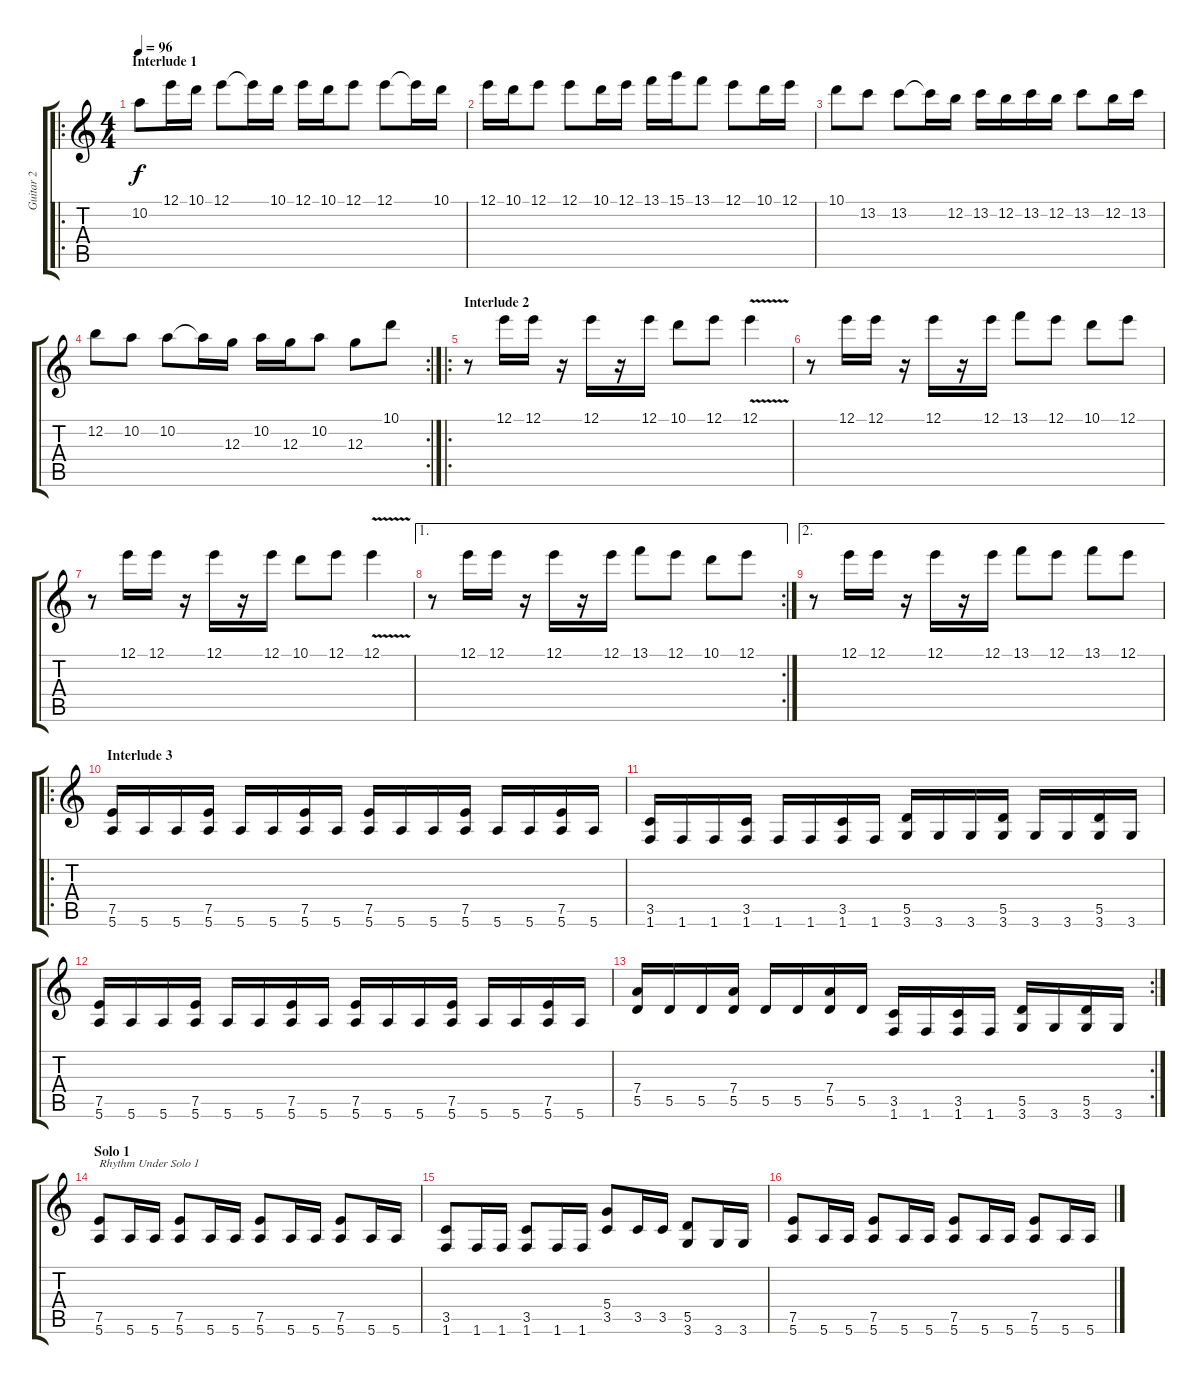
\track ("Guitar 2" "Guitar 2") {instrument overdrivenguitar}
\staff {score tabs}
\tuning (E4 B3 G3 D3 A2 E2) {hide}
\ro
\ts (4 4)
\section ("" "Interlude 1")
\tempo 96
\clef g2
\ks c
10.2.8{dy f} 12.1.16 10.1.16 12.1.8 12.1{t}.16 10.1.16 12.1.16 10.1.16 12.1.8 12.1.8 12.1{t}.16 10.1.16 |
12.1.16 10.1.16 12.1.8 12.1.8 10.1.16 12.1.16 13.1.16 15.1.16 13.1.8 12.1.8 10.1.16 12.1.16 |
10.1.8 13.2.8 13.2.8 13.2{t}.16 12.2.16 13.2.16 12.2.16 13.2.16 12.2.16 13.2.8 12.2.16 13.2.16 |
\rc 2
12.2.8 10.2.8 10.2.8 10.2{t}.16 12.3.16 10.2.16 12.3.16 10.2.8 12.3.8 10.1.8 |
\ro
\section ("" "Interlude 2")
r.8 12.1.16 12.1.16 r.16 12.1.16 r.16 12.1.16 10.1.8 12.1.8 12.1{v}.4 |
r.8 12.1.16 12.1.16 r.16 12.1.16 r.16 12.1.16 13.1.8 12.1.8 10.1.8 12.1.8 |
r.8 12.1.16 12.1.16 r.16 12.1.16 r.16 12.1.16 10.1.8 12.1.8 12.1{v}.4 |
\ae 1
\rc 2
r.8 12.1.16 12.1.16 r.16 12.1.16 r.16 12.1.16 13.1.8 12.1.8 10.1.8 12.1.8 |
\ae 2
r.8 12.1.16 12.1.16 r.16 12.1.16 r.16 12.1.16 13.1.8 12.1.8 13.1.8 12.1.8 |
\ro
\section ("" "Interlude 3")
(7.5 5.6).16 5.6.16 5.6.16 (7.5 5.6).16 5.6.16 5.6.16 (7.5 5.6).16 5.6.16 (7.5 5.6).16 5.6.16 5.6.16 (7.5 5.6).16 5.6.16 5.6.16 (7.5 5.6).16 5.6.16 |
(3.5 1.6).16 1.6.16 1.6.16 (3.5 1.6).16 1.6.16 1.6.16 (3.5 1.6).16 1.6.16 (5.5 3.6).16 3.6.16 3.6.16 (5.5 3.6).16 3.6.16 3.6.16 (5.5 3.6).16 3.6.16 |
(7.5 5.6).16 5.6.16 5.6.16 (7.5 5.6).16 5.6.16 5.6.16 (7.5 5.6).16 5.6.16 (7.5 5.6).16 5.6.16 5.6.16 (7.5 5.6).16 5.6.16 5.6.16 (7.5 5.6).16 5.6.16 |
\rc 2
(7.4 5.5).16 5.5.16 5.5.16 (7.4 5.5).16 5.5.16 5.5.16 (7.4 5.5).16 5.5.16 (3.5 1.6).16 1.6.16 (3.5 1.6).16 1.6.16 (5.5 3.6).16 3.6.16 (5.5 3.6).16 3.6.16 |
\section ("" "Solo 1")
(7.5 5.6).8{txt "Rhythm Under Solo 1"} 5.6.16 5.6.16 (7.5 5.6).8 5.6.16 5.6.16 (7.5 5.6).8 5.6.16 5.6.16 (7.5 5.6).8 5.6.16 5.6.16 |
(3.5 1.6).8 1.6.16 1.6.16 (3.5 1.6).8 1.6.16 1.6.16 (5.4 3.5).8 3.5.16 3.5.16 (5.5 3.6).8 3.6.16 3.6.16 |
(7.5 5.6).8 5.6.16 5.6.16 (7.5 5.6).8 5.6.16 5.6.16 (7.5 5.6).8 5.6.16 5.6.16 (7.5 5.6).8 5.6.16 5.6.16
